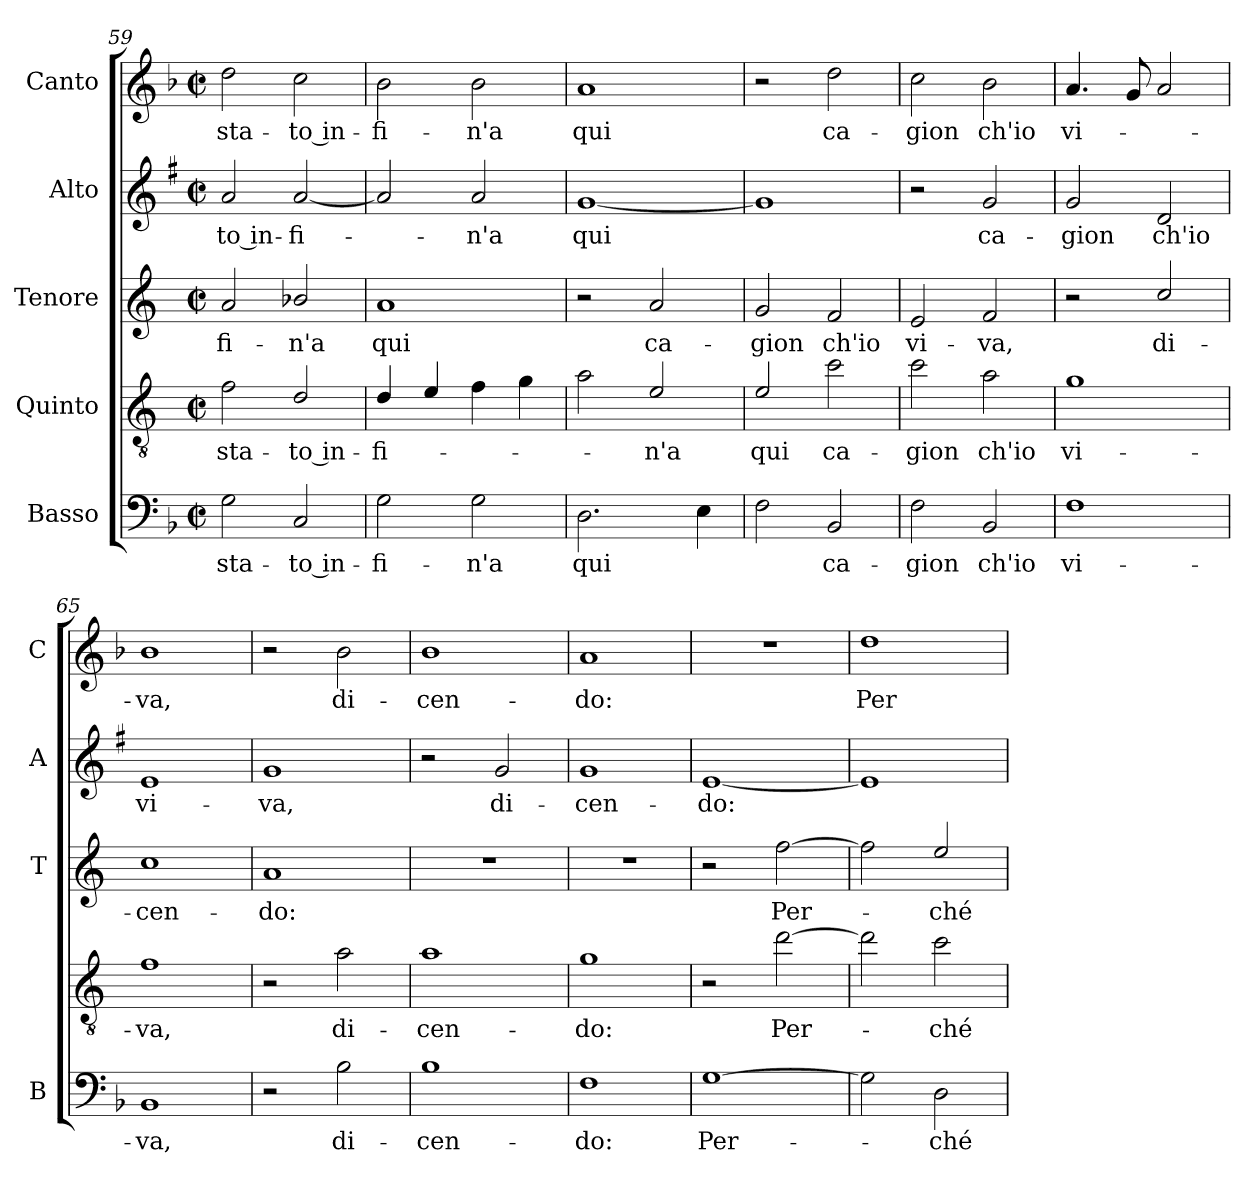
**kern	**text	**kern	**text	**kern	**text	**kern	**text	**kern	**text
*part5	*part5	*part4	*part4	*part3	*part3	*part2	*part2	*part1	*part1
*staff5	*staff5	*staff4	*staff4	*staff3	*staff3	*staff2	*staff2	*staff1	*staff1
*I"Basso	*	*I"Quinto	*	*I"Tenore	*	*I"Alto	*	*I"Canto	*
*I'B	*	*	*	*I'T	*	*I'A	*	*I'C	*
*clefF4	*	*clefGv2	*	*clefG2	*	*clefG2	*	*clefG2	*
*	*	*ITrd4c7	*	*ITrd4c7	*	*ITrd1c2	*	*	*
*k[b-]	*	*k[b-]	*	*k[b-]	*	*k[b-]	*	*k[b-]	*
*F:	*	*F:	*	*F:	*	*F:	*	*F:	*
*M2/2	*	*M2/2	*	*M2/2	*	*M2/2	*	*M2/2	*
*met(c|)	*	*met(c|)	*	*met(c|)	*	*met(c|)	*	*met(c|)	*
=59	=59	=59	=59	=59	=59	=59	=59	=59	=59
!	!LO:LY:b	!	!	!	!	!	!	!	!
!	!	!	!LO:LY:b	!	!	!	!	!	!
!	!	!	!	!	!LO:LY:b	!	!	!	!
!	!	!	!	!	!	!	!LO:LY:b	!	!
!	!	!	!	!	!	!	!	!	!LO:LY:b
2G\	sta-	2B-\	sta-	2d/	-fi-	2g/	-to in-	2dd\	sta-
!	!LO:LY:b	!	!	!	!	!	!	!	!
!	!	!	!LO:LY:b	!	!	!	!	!	!
!	!	!	!	!	!LO:LY:b	!	!	!	!
!	!	!	!	!	!	!	!LO:LY:b	!	!
!	!	!	!	!	!	!	!	!	!LO:LY:b
2C/	-to in-	2G/	-to in-	2e-X/	-n'a	[2g/	-fi-	2cc\	-to in-
=60	=60	=60	=60	=60	=60	=60	=60	=60	=60
!	!LO:LY:b	!	!	!	!	!	!	!	!
!	!	!	!LO:LY:b	!	!	!	!	!	!
!	!	!	!	!	!LO:LY:b	!	!	!	!
!	!	!	!	!	!	!	!	!	!LO:LY:b
2G\	-fi-	4G/	-fi-	1d	qui	2g/]	.	2b-\	-fi-
.	.	4A/	.	.	.	.	.	.	.
!	!LO:LY:b	!	!	!	!	!	!	!	!
!	!	!	!	!	!	!	!LO:LY:b	!	!
!	!	!	!	!	!	!	!	!	!LO:LY:b
2G\	-n'a	4B-\	.	.	.	2g/	-n'a	2b-\	-n'a
.	.	4c\	.	.	.	.	.	.	.
=61	=61	=61	=61	=61	=61	=61	=61	=61	=61
!	!LO:LY:b	!	!	!	!	!	!	!	!
!	!	!	!	!	!	!	!LO:LY:b	!	!
!	!	!	!	!	!	!	!	!	!LO:LY:b
2.D\	qui	2d\	.	2r	.	[1f	qui	1a	qui
!	!	!	!LO:LY:b	!	!	!	!	!	!
!	!	!	!	!	!LO:LY:b	!	!	!	!
.	.	2A/	-n'a	2d/	ca-	.	.	.	.
4E\	.	.	.	.	.	.	.	.	.
!!LO:PB:g=z
=62	=62	=62	=62	=62	=62	=62	=62	=62	=62
!	!	!	!LO:LY:b	!	!	!	!	!	!
!	!	!	!	!	!LO:LY:b	!	!	!	!
2F\	.	2A/	qui	2c/	-gion	1f]	.	2r	.
!	!LO:LY:b	!	!	!	!	!	!	!	!
!	!	!	!LO:LY:b	!	!	!	!	!	!
!	!	!	!	!	!LO:LY:b	!	!	!	!
!	!	!	!	!	!	!	!	!	!LO:LY:b
2BB-/	ca-	2f\	ca-	2B-/	ch'io	.	.	2dd\	ca-
=63	=63	=63	=63	=63	=63	=63	=63	=63	=63
!	!LO:LY:b	!	!	!	!	!	!	!	!
!	!	!	!LO:LY:b	!	!	!	!	!	!
!	!	!	!	!	!LO:LY:b	!	!	!	!
!	!	!	!	!	!	!	!	!	!LO:LY:b
2F\	-gion	2f\	-gion	2A/	vi-	2r	.	2cc\	-gion
!	!LO:LY:b	!	!	!	!	!	!	!	!
!	!	!	!LO:LY:b	!	!	!	!	!	!
!	!	!	!	!	!LO:LY:b	!	!	!	!
!	!	!	!	!	!	!	!LO:LY:b	!	!
!	!	!	!	!	!	!	!	!	!LO:LY:b
2BB-/	ch'io	2d\	ch'io	2B-/	-va,	2f/	ca-	2b-\	ch'io
=64	=64	=64	=64	=64	=64	=64	=64	=64	=64
!	!LO:LY:b	!	!	!	!	!	!	!	!
!	!	!	!LO:LY:b	!	!	!	!	!	!
!	!	!	!	!	!	!	!LO:LY:b	!	!
!	!	!	!	!	!	!	!	!	!LO:LY:b
1F	vi-	1c	vi-	2r	.	2f/	-gion	4.a/	vi-
.	.	.	.	.	.	.	.	8g/	.
!	!	!	!	!	!LO:LY:b	!	!	!	!
!	!	!	!	!	!	!	!LO:LY:b	!	!
.	.	.	.	2f/	di-	2c/	ch'io	2a/	.
=65	=65	=65	=65	=65	=65	=65	=65	=65	=65
!	!LO:LY:b	!	!	!	!	!	!	!	!
!	!	!	!LO:LY:b	!	!	!	!	!	!
!	!	!	!	!	!LO:LY:b	!	!	!	!
!	!	!	!	!	!	!	!LO:LY:b	!	!
!	!	!	!	!	!	!	!	!	!LO:LY:b
1BB-	-va,	1B-	-va,	1f	-cen-	1d	vi-	1b-	-va,
=66	=66	=66	=66	=66	=66	=66	=66	=66	=66
!	!	!	!	!	!LO:LY:b	!	!	!	!
!	!	!	!	!	!	!	!LO:LY:b	!	!
2r	.	2r	.	1d	-do:	1f	-va,	2r	.
!	!LO:LY:b	!	!	!	!	!	!	!	!
!	!	!	!LO:LY:b	!	!	!	!	!	!
!	!	!	!	!	!	!	!	!	!LO:LY:b
2B-\	di-	2d\	di-	.	.	.	.	2b-\	di-
=67	=67	=67	=67	=67	=67	=67	=67	=67	=67
!	!LO:LY:b	!	!	!	!	!	!	!	!
!	!	!	!LO:LY:b	!	!	!	!	!	!
!	!	!	!	!	!	!	!	!	!LO:LY:b
1B-	-cen-	1d	-cen-	1r	.	2r	.	1b-	-cen-
!	!	!	!	!	!	!	!LO:LY:b	!	!
.	.	.	.	.	.	2f/	di-	.	.
=68	=68	=68	=68	=68	=68	=68	=68	=68	=68
!	!LO:LY:b	!	!	!	!	!	!	!	!
!	!	!	!LO:LY:b	!	!	!	!	!	!
!	!	!	!	!	!	!	!LO:LY:b	!	!
!	!	!	!	!	!	!	!	!	!LO:LY:b
1F	-do:	1c	-do:	1r	.	1f	-cen-	1a	-do:
=69	=69	=69	=69	=69	=69	=69	=69	=69	=69
!	!LO:LY:b	!	!	!	!	!	!	!	!
!	!	!	!	!	!	!	!LO:LY:b	!	!
[1G	Per-	2r	.	2r	.	[1d	-do:	1r	.
!	!	!	!LO:LY:b	!	!	!	!	!	!
!	!	!	!	!	!LO:LY:b	!	!	!	!
.	.	[2g\	Per-	[2b-\	Per-	.	.	.	.
=70	=70	=70	=70	=70	=70	=70	=70	=70	=70
!	!	!	!	!	!	!	!	!	!LO:LY:b
2G\]	.	2g\]	.	2b-\]	.	1d]	.	1dd	Per-
!	!LO:LY:b	!	!	!	!	!	!	!	!
!	!	!	!LO:LY:b	!	!	!	!	!	!
!	!	!	!	!	!LO:LY:b	!	!	!	!
2D\	-ché	2f\	-ché	2a/	-ché	.	.	.	.
=	=	=	=	=	=	=	=	=	=
*-	*-	*-	*-	*-	*-	*-	*-	*-	*-
